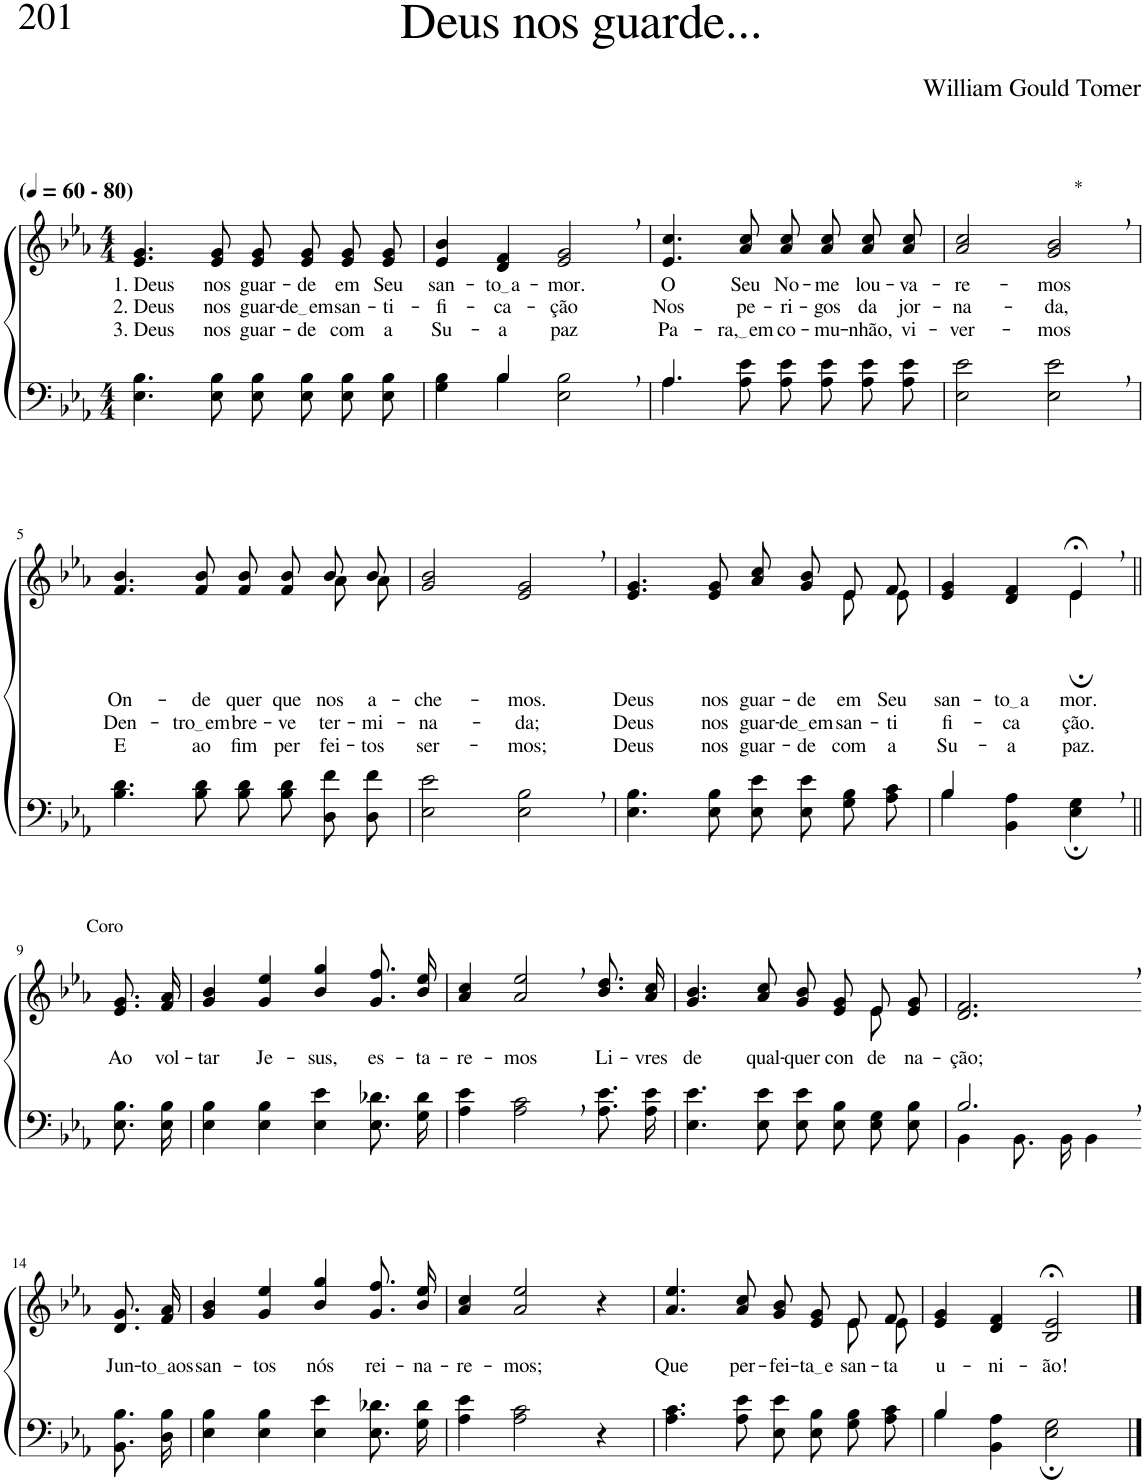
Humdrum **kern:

**kern	**kern	**text	**text	**text
*part2	*part1	*part1	*part1	*part1
*staff2	*staff1	*staff1	*staff1	*staff1
*I"Parte III e IV	*I"Parte I e II	*	*	*
*clefF4	*clefG2	*	*	*
*Trd2c3	*Trd2c3	*	*	*
*k[b-e-a-]	*k[b-e-a-]	*	*	*
*M4/4	*M4/4	*	*	*
*MM60	*MM60	*	*	*
=1	=1	=1	=1	=1
!	!LO:TX:a:B:t=(	!	!	!
!	!LO:TX:a:B:t=- 80)	!	!	!
!	!	!LO:LY:b	!LO:LY:b	!LO:LY:b
4.E-\ 4.B-\	4.e-/ 4.g/	1. Deus	2. Deus	3. Deus
!	!	!LO:LY:b	!LO:LY:b	!LO:LY:b
8E-\ 8B-\	8e-/ 8g/	nos	nos	nos
!	!	!LO:LY:b	!LO:LY:b	!LO:LY:b
8E-\ 8B-\L	8e-/ 8g/L	guar-	guar-	guar-
!	!	!LO:LY:b	!LO:LY:b	!LO:LY:b
8E-\ 8B-\J	8e-/ 8g/J	-de	de em	-de
!	!	!LO:LY:b	!LO:LY:b	!LO:LY:b
8E-\ 8B-\L	8e-/ 8g/L	em	san-	com
!	!	!LO:LY:b	!LO:LY:b	!LO:LY:b
8E-\ 8B-\J	8e-/ 8g/J	Seu	-ti-	a
=2	=2	=2	=2	=2
*^	*	*	*	*
!	!	!	!LO:LY:b	!LO:LY:b	!LO:LY:b
4ryy	4G\ 4B-\	4e-/ 4b-/	san-	-fi-	Su-
!	!	!	!LO:LY:b	!LO:LY:b	!LO:LY:b
4B-/	4B-\	4d/ 4f/	to a	ca-	-a
!	!	!	!LO:LY:b	!LO:LY:b	!LO:LY:b
2ryy	2E-\ 2B-\	2e-/, 2g/,	-mor.	-ção	paz
=3	=3	=3	=3	=3	=3
!	!	!	!LO:LY:b	!LO:LY:b	!LO:LY:b
4.A-\	4.A-/	4.e-/ 4.cc/	O	Nos	Pa-
!	!	!	!LO:LY:b	!LO:LY:b	!LO:LY:b
8A-\ 8e-\	2ryy	8a-/ 8cc/	Seu	pe-	ra, em
!	!	!	!LO:LY:b	!LO:LY:b	!LO:LY:b
8A-\ 8e-\L	.	8a-\ 8cc\L	No-	-ri-	co-
!	!	!	!LO:LY:b	!LO:LY:b	!LO:LY:b
8A-\ 8e-\J	.	8a-\ 8cc\J	-me	-gos	-mu-
!	!	!	!LO:LY:b	!LO:LY:b	!LO:LY:b
8A-\ 8e-\L	.	8a-\ 8cc\L	lou-	da	-nhão,
!	!	!	!LO:LY:b	!LO:LY:b	!LO:LY:b
8A-\ 8e-\J	8ryy	8a-\ 8cc\J	-va-	jor-	vi-
=4	=4	=4	=4	=4	=4
!	!	!	!LO:LY:b	!LO:LY:b	!LO:LY:b
*v	*v	*	*	*	*
2E-\ 2e-\	2a-/ 2cc/	-re-	-na-	-ver-
!	!LO:TX:a:t=*	!	!	!
!	!	!LO:LY:b	!LO:LY:b	!LO:LY:b
2E-\, 2e-\,	2g/, 2b-/,	-mos	-da,	-mos
!!LO:LB:g=z
=5	=5	=5	=5	=5
*	*^	*	*	*
!	!	!	!LO:LY:b	!LO:LY:b	!LO:LY:b
4.B-\ 4.d\	2.ryy	4.f/ 4.b-/	On-	Den-	E
!	!	!	!LO:LY:b	!LO:LY:b	!LO:LY:b
8B-\ 8d\	.	8f/ 8b-/	-de	tro em	ao
!	!	!	!LO:LY:b	!LO:LY:b	!LO:LY:b
8B-\ 8d\L	.	8f/ 8b-/L	quer	bre-	fim
!	!	!	!LO:LY:b	!LO:LY:b	!LO:LY:b
8B-\ 8d\J	.	8f/ 8b-/J	que	-ve	per-
!	!	!	!LO:LY:b	!LO:LY:b	!LO:LY:b
8D\ 8f\L	8a-\L	8b-/L	nos	ter-	-fei-
!	!	!	!LO:LY:b	!LO:LY:b	!LO:LY:b
8D\ 8f\J	8a-\J	8b-/J	a-	-mi-	-tos
=6	=6	=6	=6	=6	=6
!	!	!	!LO:LY:b	!LO:LY:b	!LO:LY:b
*	*v	*v	*	*	*
2E-\ 2e-\	2g/ 2b-/	-che-	-na-	ser-
!	!	!LO:LY:b	!LO:LY:b	!LO:LY:b
2E-\, 2B-\,	2e-/, 2g/,	-mos.	-da;	-mos;
=7	=7	=7	=7	=7
!	!	!LO:LY:b	!LO:LY:b	!LO:LY:b
*	*^	*	*	*
4.E-\ 4.B-\	4.e-/ 4.g/	2.ryy	Deus	Deus	Deus
!	!	!	!LO:LY:b	!LO:LY:b	!LO:LY:b
8E-\ 8B-\	8e-/ 8g/	.	nos	nos	nos
!	!	!	!LO:LY:b	!LO:LY:b	!LO:LY:b
8E-\ 8e-\L	8a-/ 8cc/L	.	guar-	guar-	guar-
!	!	!	!LO:LY:b	!LO:LY:b	!LO:LY:b
8E-\ 8e-\J	8g/ 8b-/J	.	-de	de em	-de
!	!	!	!LO:LY:b	!LO:LY:b	!LO:LY:b
8G\ 8B-\L	8e-/L	8e-\L	em	-san-	com
!	!	!	!LO:LY:b	!LO:LY:b	!LO:LY:b
8A-\ 8c\J	8f/J	8e-\J	Seu	-ti-	a
=8	=8	=8	=8	=8	=8
*^	*	*	*	*	*
!	!	!	!	!LO:LY:b	!LO:LY:b	!LO:LY:b
4B-/	4B-\	4e-/ 4g/	2ryy	san-	-fi-	Su-
!	!	!	!	!LO:LY:b	!LO:LY:b	!LO:LY:b
2ryy	4BB-\ 4A-\	4d/ 4f/	.	to a	-ca-	-a
!	!	!	!	!LO:LY:b	!LO:LY:b	!LO:LY:b
.	4E-\; 4G\;	4e-;<,/	4e-;\	mor.	-ção.	paz.
!!LO:LB:g=z
=9||	=9||	=9||	=9||	=9||	=9||	=9||
!	!	!LO:TX:a:t=Coro	!	!	!	!
!	!	!	!	!LO:LY:b	!	!
*v	*v	*	*	*	*	*
*	*v	*v	*	*	*
8.E-\ 8.B-\L	8.e-/ 8.g/L	Ao	.	.
!	!	!LO:LY:b	!	!
16E-\ 16B-\Jk	16f/ 16a-/Jk	vol-	.	.
=10	=10	=10	=10	=10
!	!	!LO:LY:b	!	!
4E-\ 4B-\	4g/ 4b-/	-tar	.	.
!	!	!LO:LY:b	!	!
4E-\ 4B-\	4g/ 4ee-/	Je-	.	.
!	!	!LO:LY:b	!	!
4E-\ 4e-\	4b-/ 4gg/	-sus,	.	.
!	!	!LO:LY:b	!	!
8.E-\ 8.d-X\L	8.g\ 8.ff\L	es-	.	.
!	!	!LO:LY:b	!	!
16G\ 16d-\Jk	16b-\ 16ee-\Jk	-ta-	.	.
=11	=11	=11	=11	=11
!	!	!LO:LY:b	!	!
4A-\ 4e-\	4a-/ 4cc/	-re-	.	.
!	!	!LO:LY:b	!	!
2A-\, 2c\,	2a-/, 2ee-/,	-mos	.	.
!	!	!LO:LY:b	!	!
8.A-\ 8.e-\L	8.b-\ 8.dd\L	Li-	.	.
!	!	!LO:LY:b	!	!
16A-\ 16e-\Jk	16a-\ 16cc\Jk	-vres	.	.
=12	=12	=12	=12	=12
!	!	!LO:LY:b	!	!
*	*^	*	*	*
4.E-\ 4.e-\	4.g/ 4.b-/	2.ryy	de	.	.
!	!	!	!LO:LY:b	!	!
8E-\ 8e-\	8a-/ 8cc/	.	qual-	.	.
!	!	!	!LO:LY:b	!	!
8E-\ 8e-\L	8g/ 8b-/L	.	-quer	.	.
!	!	!	!LO:LY:b	!	!
8E-\ 8B-\J	8e-/ 8g/J	.	con-	.	.
!	!	!	!LO:LY:b	!	!
8E-\ 8G\L	8e-/L	8e-\	-de-	.	.
!	!	!	!LO:LY:b	!	!
8E-\ 8B-\J	8e-/ 8g/J	8ryy	-na-	.	.
=13	=13	=13	=13	=13	=13
*^	*	*	*	*	*
!	!	!	!	!LO:LY:b	!	!
*	*	*v	*v	*	*	*
2.B-,/	4BB-\	2.d/, 2.f/,	-ção;	.	.
.	8.BB-\L	.	.	.	.
.	16BB-\Jk	.	.	.	.
.	4BB-\	.	.	.	.
!!LO:LB:g=z
=14-	=14-	=14-	=14-	=14-	=14-
!	!	!	!LO:LY:b	!	!
*v	*v	*	*	*	*
8.BB-\ 8.B-\L	8.d/ 8.g/L	Jun-	.	.
!	!	!LO:LY:b	!	!
16D\ 16B-\Jk	16f/ 16a-/Jk	to aos	.	.
=15	=15	=15	=15	=15
!	!	!LO:LY:b	!	!
4E-\ 4B-\	4g/ 4b-/	san-	.	.
!	!	!LO:LY:b	!	!
4E-\ 4B-\	4g/ 4ee-/	-tos	.	.
!	!	!LO:LY:b	!	!
4E-\ 4e-\	4b-/ 4gg/	nós	.	.
!	!	!LO:LY:b	!	!
8.E-\ 8.d-X\L	8.g\ 8.ff\L	rei-	.	.
!	!	!LO:LY:b	!	!
16G\ 16d-\Jk	16b-\ 16ee-\Jk	-na-	.	.
=16	=16	=16	=16	=16
!	!	!LO:LY:b	!	!
4A-\ 4e-\	4a-/ 4cc/	-re-	.	.
!	!	!LO:LY:b	!	!
2A-\ 2c\	2a-/ 2ee-/	-mos;	.	.
4r	4r	.	.	.
=17	=17	=17	=17	=17
!	!	!LO:LY:b	!	!
*	*^	*	*	*
4.A-\ 4.c\	4.a-/ 4.ee-/	2.ryy	Que	.	.
!	!	!	!LO:LY:b	!	!
8A-\ 8e-\	8a-/ 8cc/	.	per-	.	.
!	!	!	!LO:LY:b	!	!
8E-\ 8e-\L	8g/ 8b-/L	.	-fei-	.	.
!	!	!	!LO:LY:b	!	!
8E-\ 8B-\J	8e-/ 8g/J	.	ta e	.	.
!	!	!	!LO:LY:b	!	!
8G\ 8B-\L	8e-/L	8e-\L	san-	.	.
!	!	!	!LO:LY:b	!	!
8A-\ 8c\J	8f/J	8e-\J	-ta	.	.
=18	=18	=18	=18	=18	=18
*^	*	*	*	*	*
!	!	!	!	!LO:LY:b	!	!
*	*	*v	*v	*	*	*
4B-/	4B-\	4e-/ 4g/	u-	.	.
!	!	!	!LO:LY:b	!	!
2.ryy	4BB-\ 4A-\	4d/ 4f/	-ni-	.	.
!	!	!	!LO:LY:b	!	!
.	2E-\; 2G\;	2B-/;< 2e-/;<	-ão!	.	.
*v	*v	*	*	*	*
==	==	==	==	==
*-	*-	*-	*-	*-
